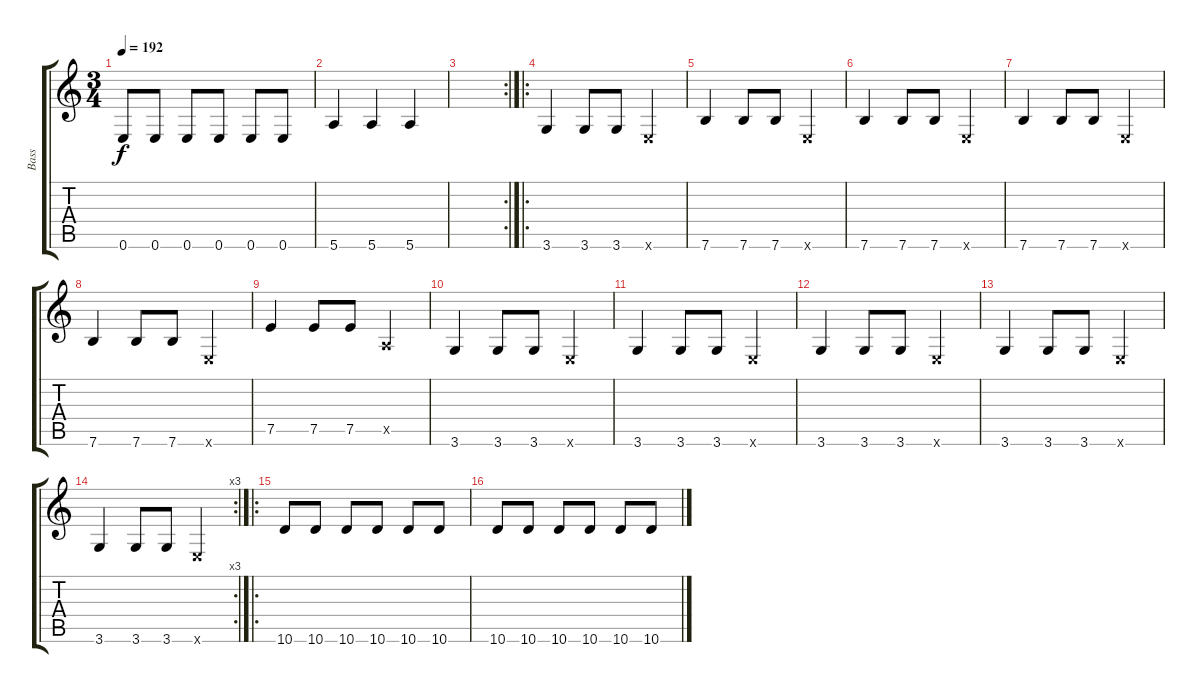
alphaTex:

\track ("Bass" "Bass") {instrument electricbassfinger}
\staff {score tabs}
\tuning (E4 B3 G3 D3 A2 E2) {hide}
\ts (3 4)
\tempo 192
\clef g2
\ks c
0.6.8{dy f} 0.6.8 0.6.8 0.6.8 0.6.8 0.6.8 |
5.6.4 5.6.4 5.6.4 |
\rc 2
|
\ro
3.6.4 3.6.8 3.6.8 0.6{x}.4 |
7.6.4 7.6.8 7.6.8 0.6{x}.4 |
7.6.4 7.6.8 7.6.8 0.6{x}.4 |
7.6.4 7.6.8 7.6.8 0.6{x}.4 |
7.6.4 7.6.8 7.6.8 0.6{x}.4 |
7.5.4 7.5.8 7.5.8 0.5{x}.4 |
3.6.4 3.6.8 3.6.8 0.6{x}.4 |
3.6.4 3.6.8 3.6.8 0.6{x}.4 |
3.6.4 3.6.8 3.6.8 0.6{x}.4 |
3.6.4 3.6.8 3.6.8 0.6{x}.4 |
\rc 3
3.6.4 3.6.8 3.6.8 0.6{x}.4 |
\ro
10.6.8 10.6.8 10.6.8 10.6.8 10.6.8 10.6.8 |
10.6.8 10.6.8 10.6.8 10.6.8 10.6.8 10.6.8
